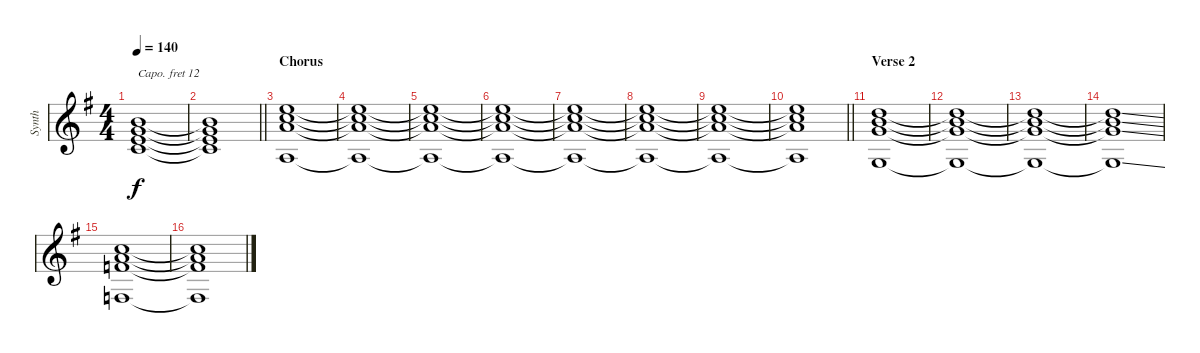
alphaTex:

\track ("Synth" "Synth") {instrument synthstrings1}
\staff {score}
\capo 12
\tuning (E4 B3 G3 D3 A2 E2) {hide}
\ts (4 4)
\tempo 140
\clef g2
\ks g
(0.2{t} 0.3{t} 2.4{t} 3.5{t}).1{dy f} |
\barLineRight lightlight
(0.2{t} 0.3{t} 2.4{t} 3.5{t}).1 |
\section ("" "Chorus")
(5.2 5.3 7.4 5.6).1 |
(5.2{t} 5.3{t} 7.4{t} 5.6{t}).1 |
(5.2{t} 5.3{t} 7.4{t} 5.6{t}).1 |
(5.2{t} 5.3{t} 7.4{t} 5.6{t}).1 |
(5.2{t} 5.3{t} 7.4{t} 5.6{t}).1 |
(5.2{t} 5.3{t} 7.4{t} 5.6{t}).1 |
(5.2{t} 5.3{t} 7.4{t} 5.6{t}).1 |
\barLineRight lightlight
(5.2{t} 5.3{t} 7.4{t} 5.6{t}).1 |
\section ("" "Verse 2")
(3.2 4.3 5.4 3.6).1 |
(3.2{t} 4.3{t} 5.4{t} 3.6{t}).1 |
(3.2{t} 4.3{t} 5.4{t} 3.6{t}).1 |
(3.2{ss t} 4.3{ss t} 5.4{ss t} 3.6{ss t}).1 |
(1.2 2.3 3.4 1.6).1 |
(1.2{t} 2.3{t} 3.4{t} 1.6{t}).1
